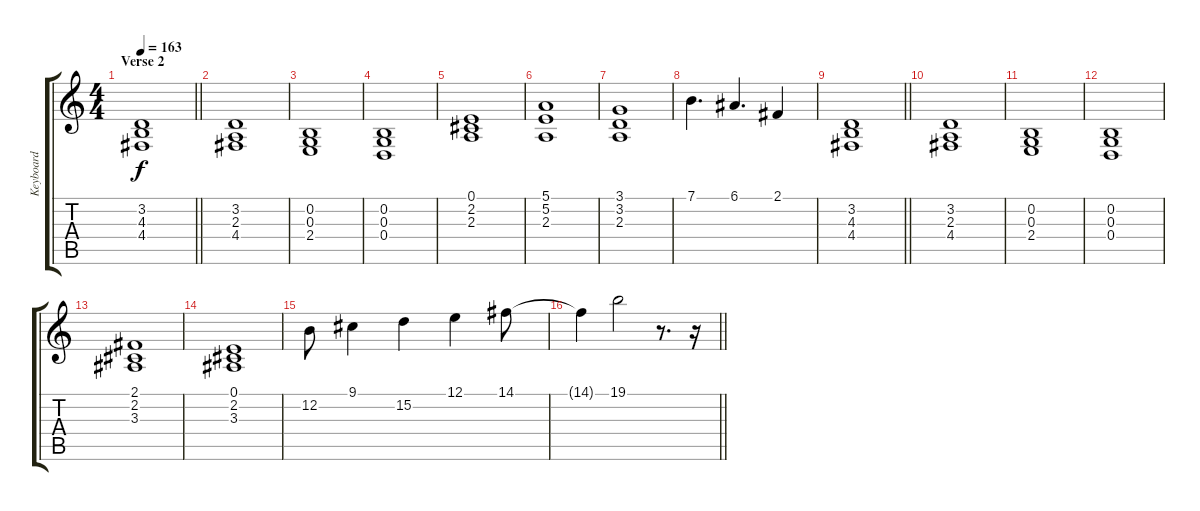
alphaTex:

\track ("Keyboard" "Keyboard") {instrument electricgrandpiano}
\staff {score tabs}
\tuning (E4 B3 G3 D3 A2 E2) {hide}
\ts (4 4)
\section ("" "Verse 2")
\tempo 163
\clef g2
\barLineRight lightlight
\ks c
(3.2 4.3 4.4).1{dy f volume 12 instrument honkytonkpiano} |
(3.2 2.3 4.4).1 |
(0.2 0.3 2.4).1 |
(0.2 0.3 0.4).1 |
(0.1 2.2 2.3).1 |
(5.1 5.2 2.3).1 |
(3.1 3.2 2.3).1 |
7.1.4{d volume 16 instrument electricgrandpiano} 6.1.4{d} 2.1.4 |
\barLineRight lightlight
(3.2 4.3 4.4).1{volume 12 instrument honkytonkpiano} |
(3.2 2.3 4.4).1 |
(0.2 0.3 2.4).1 |
(0.2 0.3 0.4).1 |
(2.1 2.2 3.3).1 |
(0.1 2.2 3.3).1 |
12.2.8{volume 16 instrument electricgrandpiano} 9.1.4 15.2.4 12.1.4 14.1.8 |
\barLineRight lightlight
14.1{t}.4 19.1.2 r.8{d} r.16
